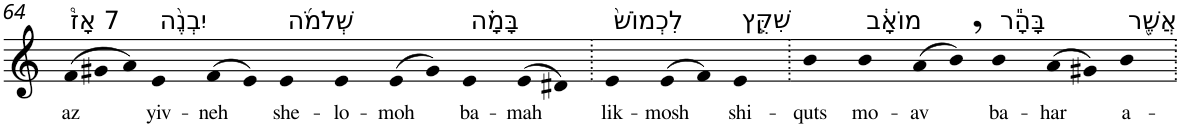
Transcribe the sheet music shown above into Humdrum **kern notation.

**kern	**text
*part1	*part1
*staff1	*staff1
*I"Piano	*
*I'Pno	*
!!LO:PB:g=z
*clefG2	*
*k[]	*
*Xtuplet	*
=64	=64
!LO:TX:a:t=7 אָז֩	!
!	!LO:LY:b
(>12f	az
12g#X	.
12a)	.
!LO:TX:a:t=יִבְנֶ֨ה	!
!	!LO:LY:b
4e	yiv-
!	!LO:LY:b
(>8f	-neh
8e)	.
!LO:TX:a:t=שְׁלֹמֹ֜ה	!
!	!LO:LY:b
4e	she-
!	!LO:LY:b
4e	-lo-
!	!LO:LY:b
(>8e	-moh
8g#)	.
!LO:TX:a:t=בָּמָ֗ה	!
!	!LO:LY:b
4e	ba-
!	!LO:LY:b
(>8e	-mah
8d#X)	.
=65.	=65.
!LO:TX:a:t=לִכְמוֹשׁ֙	!
!	!LO:LY:b
4e	lik-
!	!LO:LY:b
(>8e	-mosh
8f)	.
!LO:TX:a:t=שִׁקֻּ֣ץ	!
!	!LO:LY:b
4e	shi-
=66.	=66.
!	!LO:LY:b
4b	-quts
!LO:TX:a:t=מוֹאָ֔ב	!
!	!LO:LY:b
4b	mo-
!	!LO:LY:b
(>8a	-av
8b,)	.
!LO:TX:a:t=בָּהָ֕ר	!
!	!LO:LY:b
4b	ba-
!	!LO:LY:b
(>8a	-har
8g#X)	.
!LO:TX:a:t=אֲשֶׁ֖ר	!
!	!LO:LY:b
4b	a-
=.	=.
*-	*-
